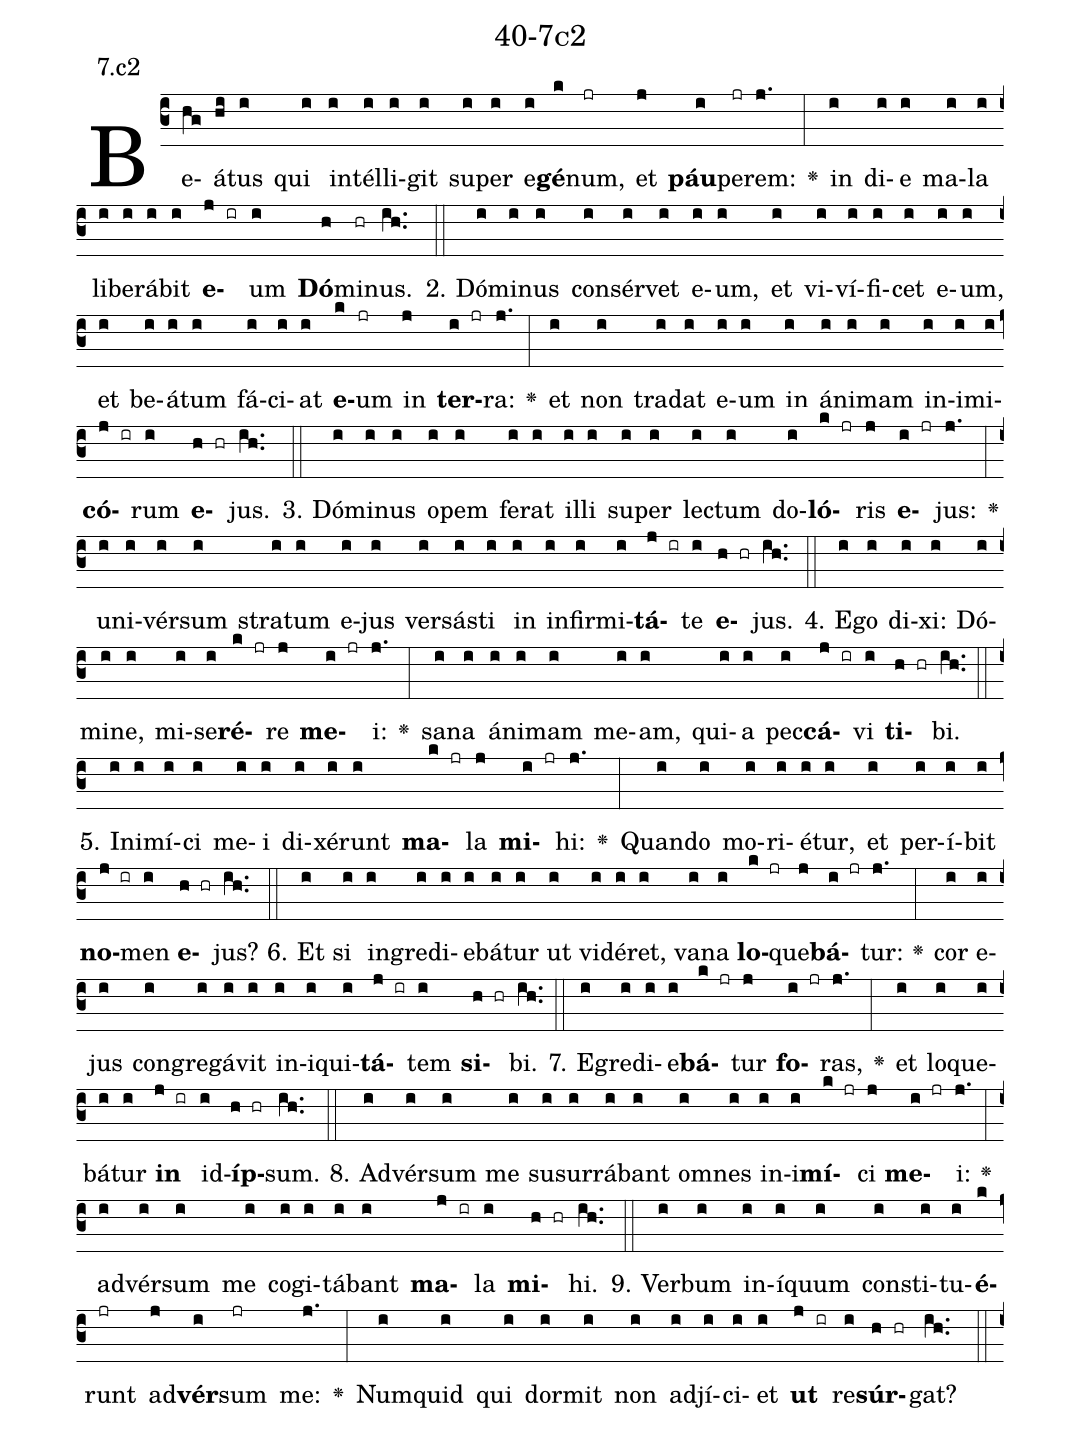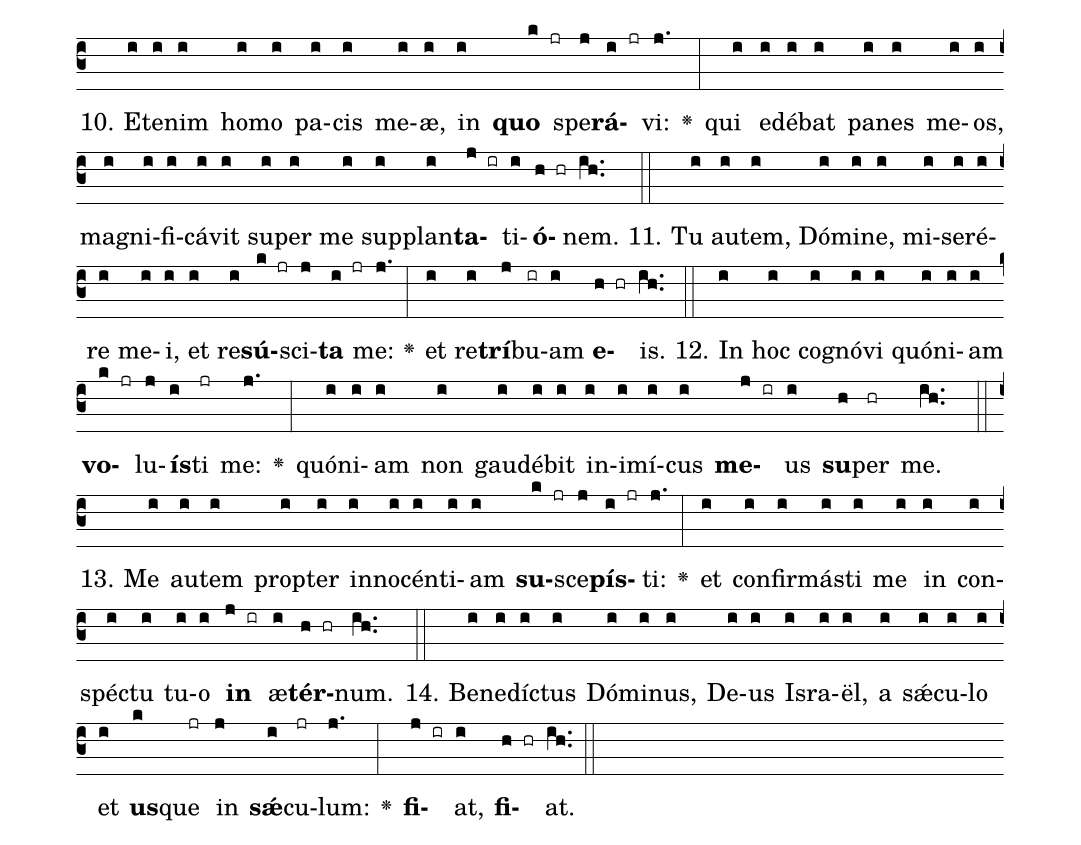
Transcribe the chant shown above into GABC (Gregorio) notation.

name: 40-7c2;
annotation: 7.c2;
%%
(c3)Be(hg)á(hi)tus(i) qui(i) in(i)tél(i)li(i)git(i) su(i)per(i) e(i)<b>gé</b>(k)num,(jr) et(j) <b>páu</b>(i)pe(jr)rem:(j.) <v>\greheightstar</v>(:) in(i) di(i)e(i) ma(i)la(i) li(i)be(i)rá(i)bit(i) <b>e</b>(j ir)um(i) <b>Dó</b>(h)mi(hr)nus.(ih..) (::)
2. Dó(i)mi(i)nus(i) con(i)sér(i)vet(i) e(i)um,(i) et(i) vi(i)ví(i)fi(i)cet(i) e(i)um,(i) et(i) be(i)á(i)tum(i) fá(i)ci(i)at(i) <b>e</b>(k)um(jr) in(j) <b>ter</b>(i jr)ra:(j.) <v>\greheightstar</v>(:) et(i) non(i) tra(i)dat(i) e(i)um(i) in(i) á(i)ni(i)mam(i) in(i)i(i)mi(i)<b>có</b>(j ir)rum(i) <b>e</b>(h hr)jus.(ih..) (::)
3. Dó(i)mi(i)nus(i) o(i)pem(i) fe(i)rat(i) il(i)li(i) su(i)per(i) lec(i)tum(i) do(i)<b>ló</b>(k jr)ris(j) <b>e</b>(i jr)jus:(j.) <v>\greheightstar</v>(:) u(i)ni(i)vér(i)sum(i) stra(i)tum(i) e(i)jus(i) ver(i)sás(i)ti(i) in(i) in(i)fir(i)mi(i)<b>tá</b>(j ir)te(i) <b>e</b>(h hr)jus.(ih..) (::)
4. E(i)go(i) di(i)xi:(i) Dó(i)mi(i)ne,(i) mi(i)se(i)<b>ré</b>(k jr)re(j) <b>me</b>(i jr)i:(j.) <v>\greheightstar</v>(:) sa(i)na(i) á(i)ni(i)mam(i) me(i)am,(i) qui(i)a(i) pec(i)<b>cá</b>(j ir)vi(i) <b>ti</b>(h hr)bi.(ih..) (::)
5. In(i)i(i)mí(i)ci(i) me(i)i(i) di(i)xé(i)runt(i) <b>ma</b>(k jr)la(j) <b>mi</b>(i jr)hi:(j.) <v>\greheightstar</v>(:) Quan(i)do(i) mo(i)ri(i)é(i)tur,(i) et(i) per(i)í(i)bit(i) <b>no</b>(j ir)men(i) <b>e</b>(h hr)jus?(ih..) (::)
6. Et(i) si(i) in(i)gre(i)di(i)e(i)bá(i)tur(i) ut(i) vi(i)dé(i)ret,(i) va(i)na(i) <b>lo</b>(k jr)que(j)<b>bá</b>(i jr)tur:(j.) <v>\greheightstar</v>(:) cor(i) e(i)jus(i) con(i)gre(i)gá(i)vit(i) in(i)i(i)qui(i)<b>tá</b>(j ir)tem(i) <b>si</b>(h hr)bi.(ih..) (::)
7. E(i)gre(i)di(i)e(i)<b>bá</b>(k jr)tur(j) <b>fo</b>(i jr)ras,(j.) <v>\greheightstar</v>(:) et(i) lo(i)que(i)bá(i)tur(i) <b>in</b>(j ir) id(i)<b>íp</b>(h hr)sum.(ih..) (::)
8. Ad(i)vér(i)sum(i) me(i) su(i)sur(i)rá(i)bant(i) om(i)nes(i) in(i)i(i)<b>mí</b>(k jr)ci(j) <b>me</b>(i jr)i:(j.) <v>\greheightstar</v>(:) ad(i)vér(i)sum(i) me(i) co(i)gi(i)tá(i)bant(i) <b>ma</b>(j ir)la(i) <b>mi</b>(h hr)hi.(ih..) (::)
9. Ver(i)bum(i) in(i)í(i)quum(i) con(i)sti(i)tu(i)<b>é</b>(k)runt(jr) ad(j)<b>vér</b>(i)sum(jr) me:(j.) <v>\greheightstar</v>(:) Num(i)quid(i) qui(i) dor(i)mit(i) non(i) ad(i)jí(i)ci(i)et(i) <b>ut</b>(j ir) re(i)<b>súr</b>(h hr)gat?(ih..) (::)
10. Et(i)e(i)nim(i) ho(i)mo(i) pa(i)cis(i) me(i)æ,(i) in(i) <b>quo</b>(k jr) spe(j)<b>rá</b>(i jr)vi:(j.) <v>\greheightstar</v>(:) qui(i) e(i)dé(i)bat(i) pa(i)nes(i) me(i)os,(i) ma(i)gni(i)fi(i)cá(i)vit(i) su(i)per(i) me(i) sup(i)plan(i)<b>ta</b>(j ir)ti(i)<b>ó</b>(h hr)nem.(ih..) (::)
11. Tu(i) au(i)tem,(i) Dó(i)mi(i)ne,(i) mi(i)se(i)ré(i)re(i) me(i)i,(i) et(i) re(i)<b>sú</b>(k jr)sci(j)<b>ta</b>(i jr) me:(j.) <v>\greheightstar</v>(:) et(i) re(i)<b>trí</b>(j)bu(ir)am(i) <b>e</b>(h hr)is.(ih..) (::)
12. In(i) hoc(i) co(i)gnó(i)vi(i) quón(i)i(i)am(i) <b>vo</b>(k jr)lu(j)<b>ís</b>(i)ti(jr) me:(j.) <v>\greheightstar</v>(:) quón(i)i(i)am(i) non(i) gau(i)dé(i)bit(i) in(i)i(i)mí(i)cus(i) <b>me</b>(j ir)us(i) <b>su</b>(h)per(hr) me.(ih..) (::)
13. Me(i) au(i)tem(i) prop(i)ter(i) in(i)no(i)cén(i)ti(i)am(i) <b>su</b>(k jr)sce(j)<b>pís</b>(i jr)ti:(j.) <v>\greheightstar</v>(:) et(i) con(i)fir(i)más(i)ti(i) me(i) in(i) con(i)spéc(i)tu(i) tu(i)o(i) <b>in</b>(j ir) æ(i)<b>tér</b>(h hr)num.(ih..) (::)
14. Be(i)ne(i)díc(i)tus(i) Dó(i)mi(i)nus,(i) De(i)us(i) Is(i)ra(i)ël,(i) a(i) sǽ(i)cu(i)lo(i) et(i) <b>us</b>(k)que(jr) in(j) <b>sǽ</b>(i)cu(jr)lum:(j.) <v>\greheightstar</v>(:) <b>fi</b>(j ir)at,(i) <b>fi</b>(h hr)at.(ih..) (::)
